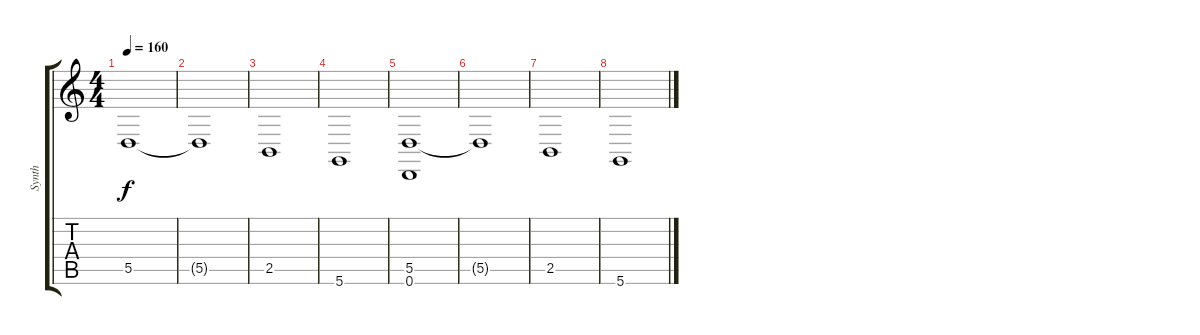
\track ("Synth" "Synth") {instrument stringensemble2}
\staff {score tabs}
\tuning (E4 B3 G3 D3 A2 D2) {hide}
\ts (4 4)
\tempo 160
\clef g2
\ks c
5.5.1{dy f} |
5.5{t}.1 |
2.5.1 |
5.6.1 |
(5.5 0.6).1 |
5.5{t}.1 |
2.5.1 |
5.6.1
